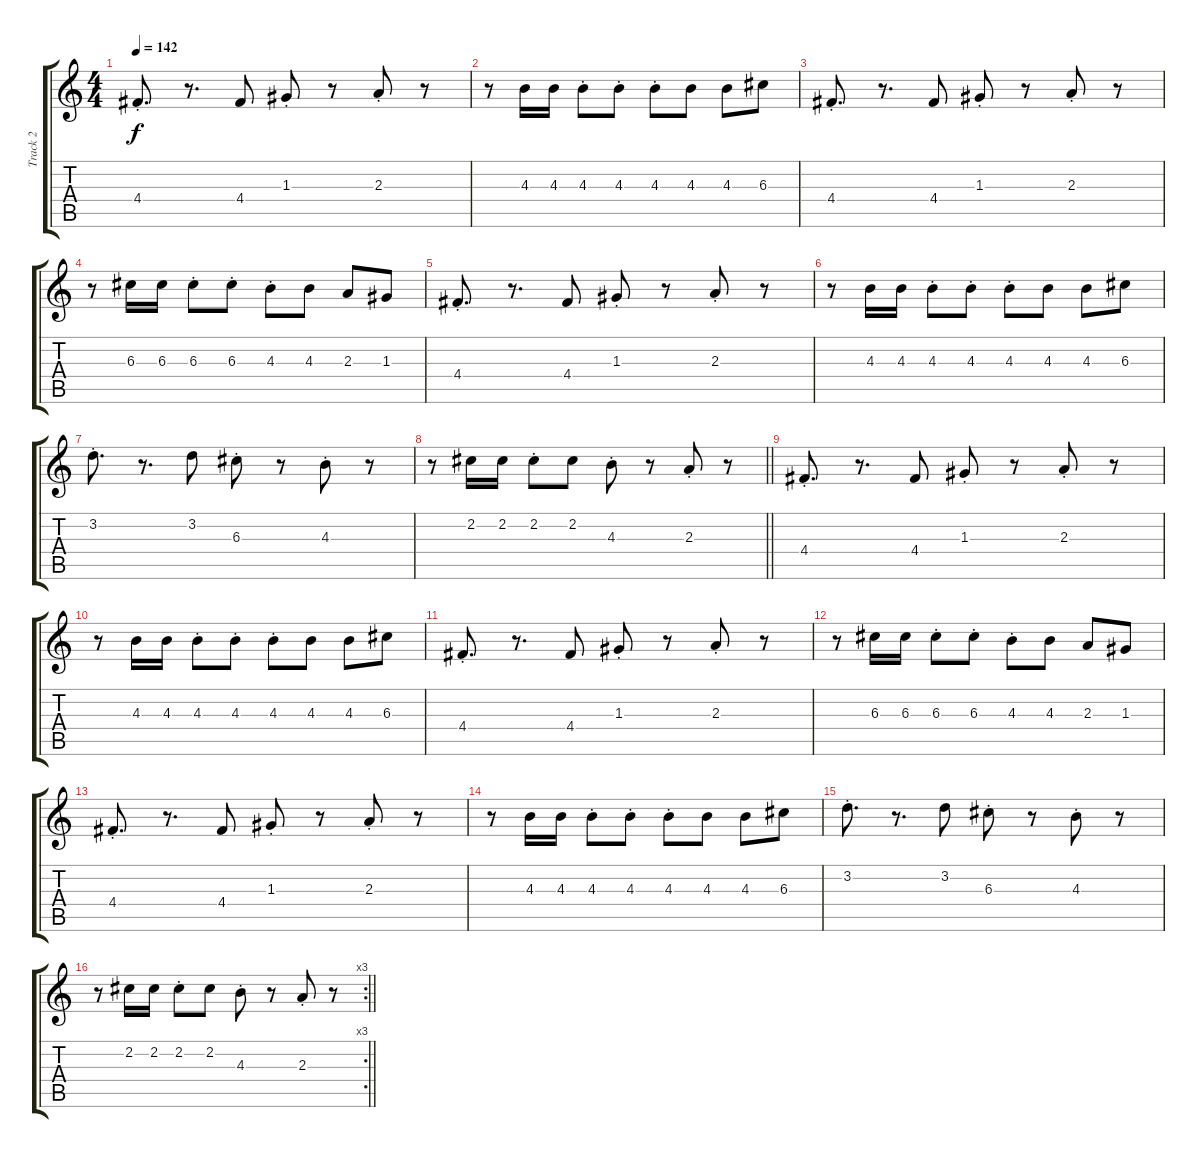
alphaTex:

\track ("Track 2" "Track 2") {instrument overdrivenguitar}
\staff {score tabs}
\tuning (E4 B3 G3 D3 A2 E2) {hide}
\ts (4 4)
\tempo 142
\clef g2
\ks c
4.4{st}.8{d dy f} r.8{d} 4.4.8 1.3{st}.8 r.8 2.3{st}.8 r.8 |
r.8 4.3.16 4.3.16 4.3{st}.8 4.3{st}.8 4.3{st}.8 4.3.8 4.3.8 6.3.8 |
4.4{st}.8{d} r.8{d} 4.4.8 1.3{st}.8 r.8 2.3{st}.8 r.8 |
r.8 6.3.16 6.3.16 6.3{st}.8 6.3{st}.8 4.3{st}.8 4.3.8 2.3.8 1.3.8 |
4.4{st}.8{d} r.8{d} 4.4.8 1.3{st}.8 r.8 2.3{st}.8 r.8 |
r.8 4.3.16 4.3.16 4.3{st}.8 4.3{st}.8 4.3{st}.8 4.3.8 4.3.8 6.3.8 |
3.2{st}.8{d} r.8{d} 3.2.8 6.3{st}.8 r.8 4.3{st}.8 r.8 |
\barLineRight lightlight
r.8 2.2.16 2.2.16 2.2{st}.8 2.2.8 4.3{st}.8 r.8 2.3{st}.8 r.8 |
4.4{st}.8{d} r.8{d} 4.4.8 1.3{st}.8 r.8 2.3{st}.8 r.8 |
r.8 4.3.16 4.3.16 4.3{st}.8 4.3{st}.8 4.3{st}.8 4.3.8 4.3.8 6.3.8 |
4.4{st}.8{d} r.8{d} 4.4.8 1.3{st}.8 r.8 2.3{st}.8 r.8 |
r.8 6.3.16 6.3.16 6.3{st}.8 6.3{st}.8 4.3{st}.8 4.3.8 2.3.8 1.3.8 |
4.4{st}.8{d} r.8{d} 4.4.8 1.3{st}.8 r.8 2.3{st}.8 r.8 |
r.8 4.3.16 4.3.16 4.3{st}.8 4.3{st}.8 4.3{st}.8 4.3.8 4.3.8 6.3.8 |
3.2{st}.8{d} r.8{d} 3.2.8 6.3{st}.8 r.8 4.3{st}.8 r.8 |
\rc 3
\barLineRight lightlight
r.8 2.2.16 2.2.16 2.2{st}.8 2.2.8 4.3{st}.8 r.8 2.3{st}.8 r.8
